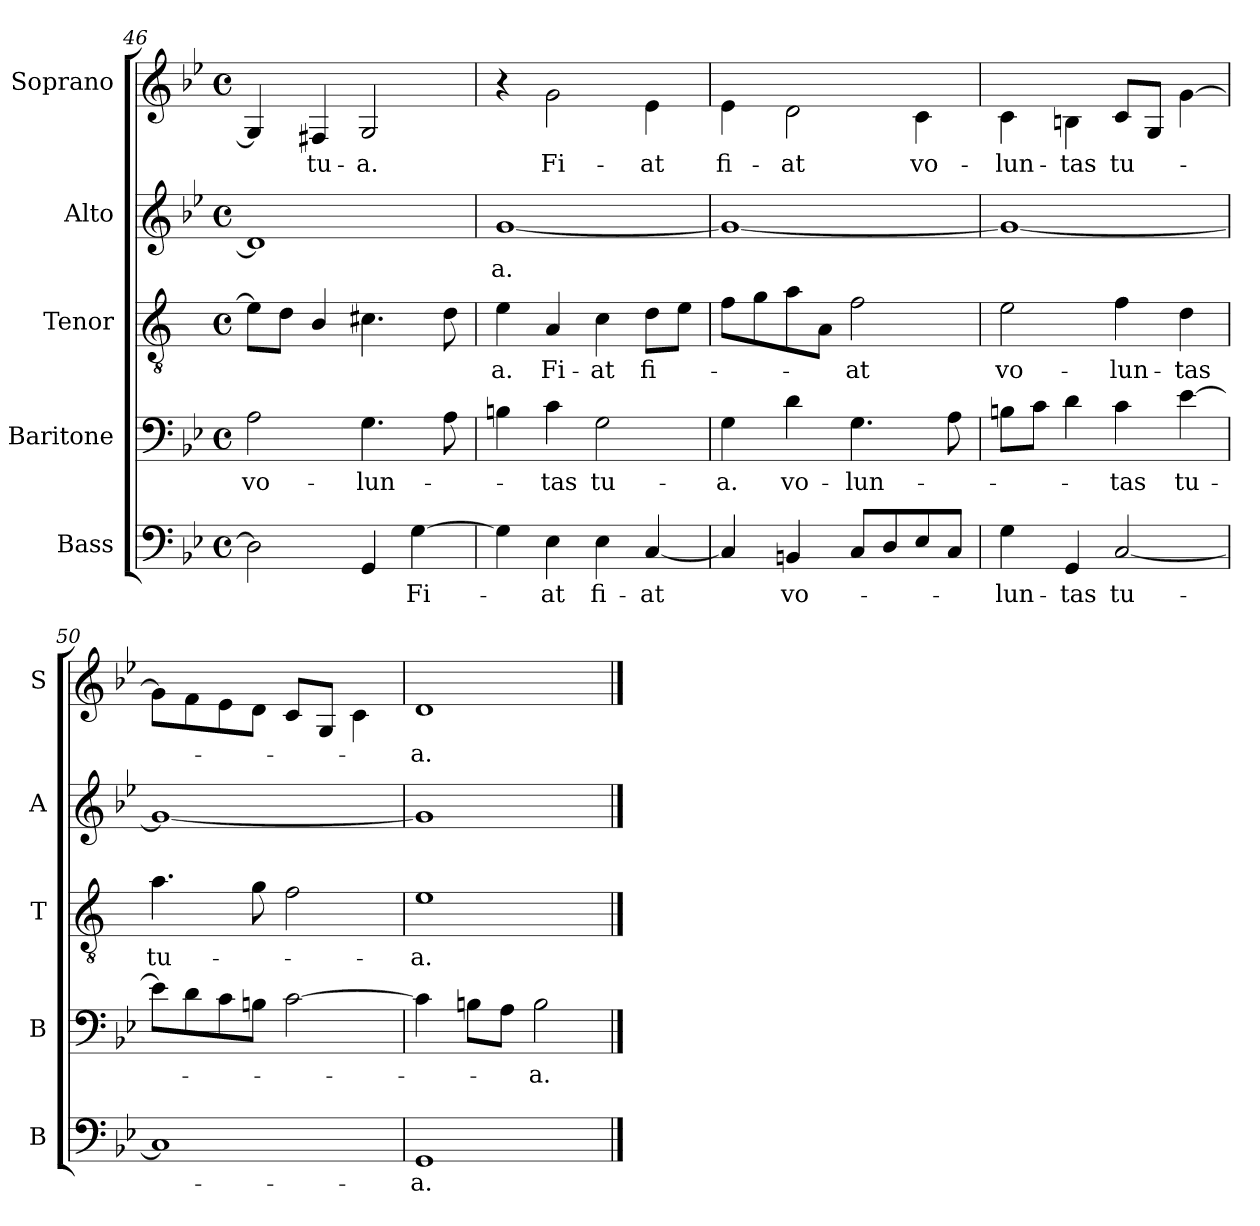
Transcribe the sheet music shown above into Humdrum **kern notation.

**kern	**text	**kern	**text	**kern	**text	**kern	**text	**kern	**text
*part5	*part5	*part4	*part4	*part3	*part3	*part2	*part2	*part1	*part1
*staff5	*staff5	*staff4	*staff4	*staff3	*staff3	*staff2	*staff2	*staff1	*staff1
*I"Bass	*	*I"Baritone	*	*I"Tenor	*	*I"Alto	*	*I"Soprano	*
*I'B	*	*I'B	*	*I'T	*	*I'A	*	*I'S	*
!!LO:LB:g=z
*clefF4	*	*clefF4	*	*clefGv2	*	*clefG2	*	*clefG2	*
*	*	*	*	*ITrd1c2	*	*	*	*ITrd-7c-12	*
*k[b-e-]	*	*k[b-e-]	*	*k[b-e-]	*	*k[b-e-]	*	*k[b-e-]	*
*g:	*	*g:	*	*g:	*	*g:	*	*g:	*
*M4/4	*	*M4/4	*	*M4/4	*	*M4/4	*	*M4/4	*
*met(c)	*	*met(c)	*	*met(c)	*	*met(c)	*	*met(c)	*
=46	=46	=46	=46	=46	=46	=46	=46	=46	=46
2D\]	.	2A\	vo-	8d\L]	.	1d]	.	4g/]	.
.	.	.	.	8c\J	.	.	.	.	.
.	.	.	.	4A/	.	.	.	4f#X/	tu-
4GG/	.	4.G\	-lun-	4.Bn\	.	.	.	2g/	-a.
[4G\	Fi-	.	.	.	.	.	.	.	.
.	.	8A\	.	8c\	.	.	.	.	.
=47	=47	=47	=47	=47	=47	=47	=47	=47	=47
4G\]	.	4Bn\	.	4d\	-a.	[1g	-a.	4r	.
4E-\	-at	4c\	-tas	4G/	Fi-	.	.	2gg\	Fi-
4E-\	fi-	2G\	tu-	4B-\	-at	.	.	.	.
[4C/	-at	.	.	8c\L	fi-	.	.	4ee-\	-at
.	.	.	.	8d\J	.	.	.	.	.
=48	=48	=48	=48	=48	=48	=48	=48	=48	=48
4C/]	.	4G\	-a.	8e-\L	.	1g_	.	4ee-\	fi-
.	.	.	.	8f\	.	.	.	.	.
4BBn/	vo-	4d\	vo-	8g\	.	.	.	2dd\	-at
.	.	.	.	8G\J	.	.	.	.	.
8C/L	.	4.G\	-lun-	2e-\	-at	.	.	.	.
8D/	.	.	.	.	.	.	.	.	.
8E-/	.	.	.	.	.	.	.	4cc\	vo-
8C/J	.	8A\	.	.	.	.	.	.	.
=49	=49	=49	=49	=49	=49	=49	=49	=49	=49
4G\	-lun-	8Bn\L	.	2d\	vo-	1g_	.	4cc\	-lun-
.	.	8c\J	.	.	.	.	.	.	.
4GG/	-tas	4d\	.	.	.	.	.	4bn\	-tas
[2C/	tu-	4c\	-tas	4e-\	-lun-	.	.	8cc/L	tu-
.	.	.	.	.	.	.	.	8g/J	.
.	.	[4e-\	tu-	4c\	-tas	.	.	[4gg\	.
=50	=50	=50	=50	=50	=50	=50	=50	=50	=50
1C]	.	8e-\L]	.	4.g\	tu-	1g_	.	8gg\L]	.
.	.	8d\	.	.	.	.	.	8ff\	.
.	.	8c\	.	.	.	.	.	8ee-\	.
.	.	8Bn\J	.	8f\	.	.	.	8dd\J	.
.	.	[2c\	.	2e-\	.	.	.	8cc/L	.
.	.	.	.	.	.	.	.	8g/J	.
.	.	.	.	.	.	.	.	4cc\	.
=51	=51	=51	=51	=51	=51	=51	=51	=51	=51
1GG	-a.	4c\]	.	1d	-a.	1g]	.	1dd	-a.
.	.	8Bn\L	.	.	.	.	.	.	.
.	.	8A\J	.	.	.	.	.	.	.
.	.	2B\	-a.	.	.	.	.	.	.
==	==	==	==	==	==	==	==	==	==
*-	*-	*-	*-	*-	*-	*-	*-	*-	*-
